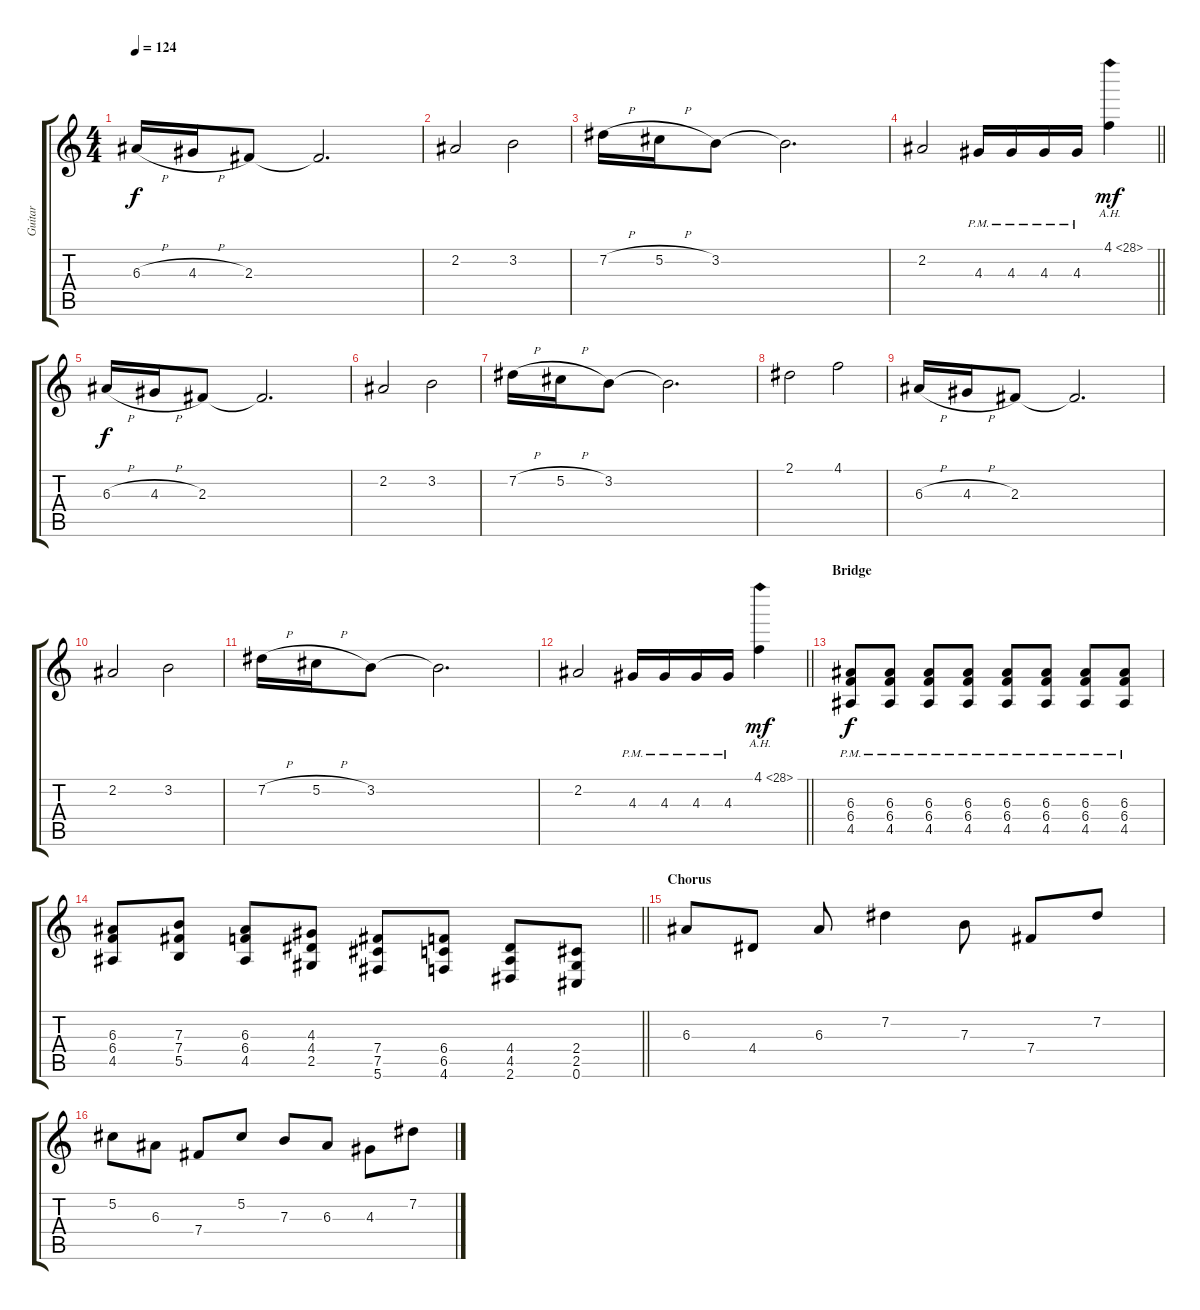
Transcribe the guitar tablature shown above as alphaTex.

\track ("Guitar" "Guitar") {instrument distortionguitar}
\staff {score tabs}
\tuning (Db4 Ab3 E3 B2 Gb2 Db2) {hide}
\ts (4 4)
\tempo 124
\clef g2
\ks c
6.3{h}.16{dy f} 4.3{h}.16 2.3.8 2.3{t}.2{d} |
2.2.2 3.2.2 |
7.2{h}.16 5.2{h}.16 3.2.8 3.2{t}.2{d} |
\barLineRight lightlight
2.2.2 4.3{pm}.16 4.3{pm}.16 4.3{pm}.16 4.3{pm}.16 4.1{ah 24}.4{dy mf} |
6.3{h}.16{dy f volume 16 balance 8} 4.3{h}.16 2.3.8 2.3{t}.2{d} |
2.2.2 3.2.2 |
7.2{h}.16 5.2{h}.16 3.2.8 3.2{t}.2{d} |
2.1.2 4.1.2 |
6.3{h}.16 4.3{h}.16 2.3.8 2.3{t}.2{d} |
2.2.2 3.2.2 |
7.2{h}.16 5.2{h}.16 3.2.8 3.2{t}.2{d} |
\barLineRight lightlight
2.2.2 4.3{pm}.16 4.3{pm}.16 4.3{pm}.16 4.3{pm}.16 4.1{ah 24}.4{dy mf} |
\section ("" "Bridge")
(6.3{pm} 6.4{pm} 4.5{pm}).8{dy f volume 12 balance 0} (6.3{pm} 6.4{pm} 4.5{pm}).8 (6.3{pm} 6.4{pm} 4.5{pm}).8 (6.3{pm} 6.4{pm} 4.5{pm}).8 (6.3{pm} 6.4{pm} 4.5{pm}).8 (6.3{pm} 6.4{pm} 4.5{pm}).8 (6.3{pm} 6.4{pm} 4.5{pm}).8 (6.3{pm} 6.4{pm} 4.5{pm}).8 |
\barLineRight lightlight
(6.3 6.4 4.5).8 (7.3 7.4 5.5).8 (6.3 6.4 4.5).8 (4.3 4.4 2.5).8 (7.4 7.5 5.6).8 (6.4 6.5 4.6).8 (4.4 4.5 2.6).8 (2.4 2.5 0.6).8 |
\section ("" "Chorus")
6.3.8{volume 16 balance 8} 4.4.8 6.3.8 7.2.4 7.3.8 7.4.8 7.2.8 |
5.2.8 6.3.8 7.4.8 5.2.8 7.3.8 6.3.8 4.3.8 7.2.8
